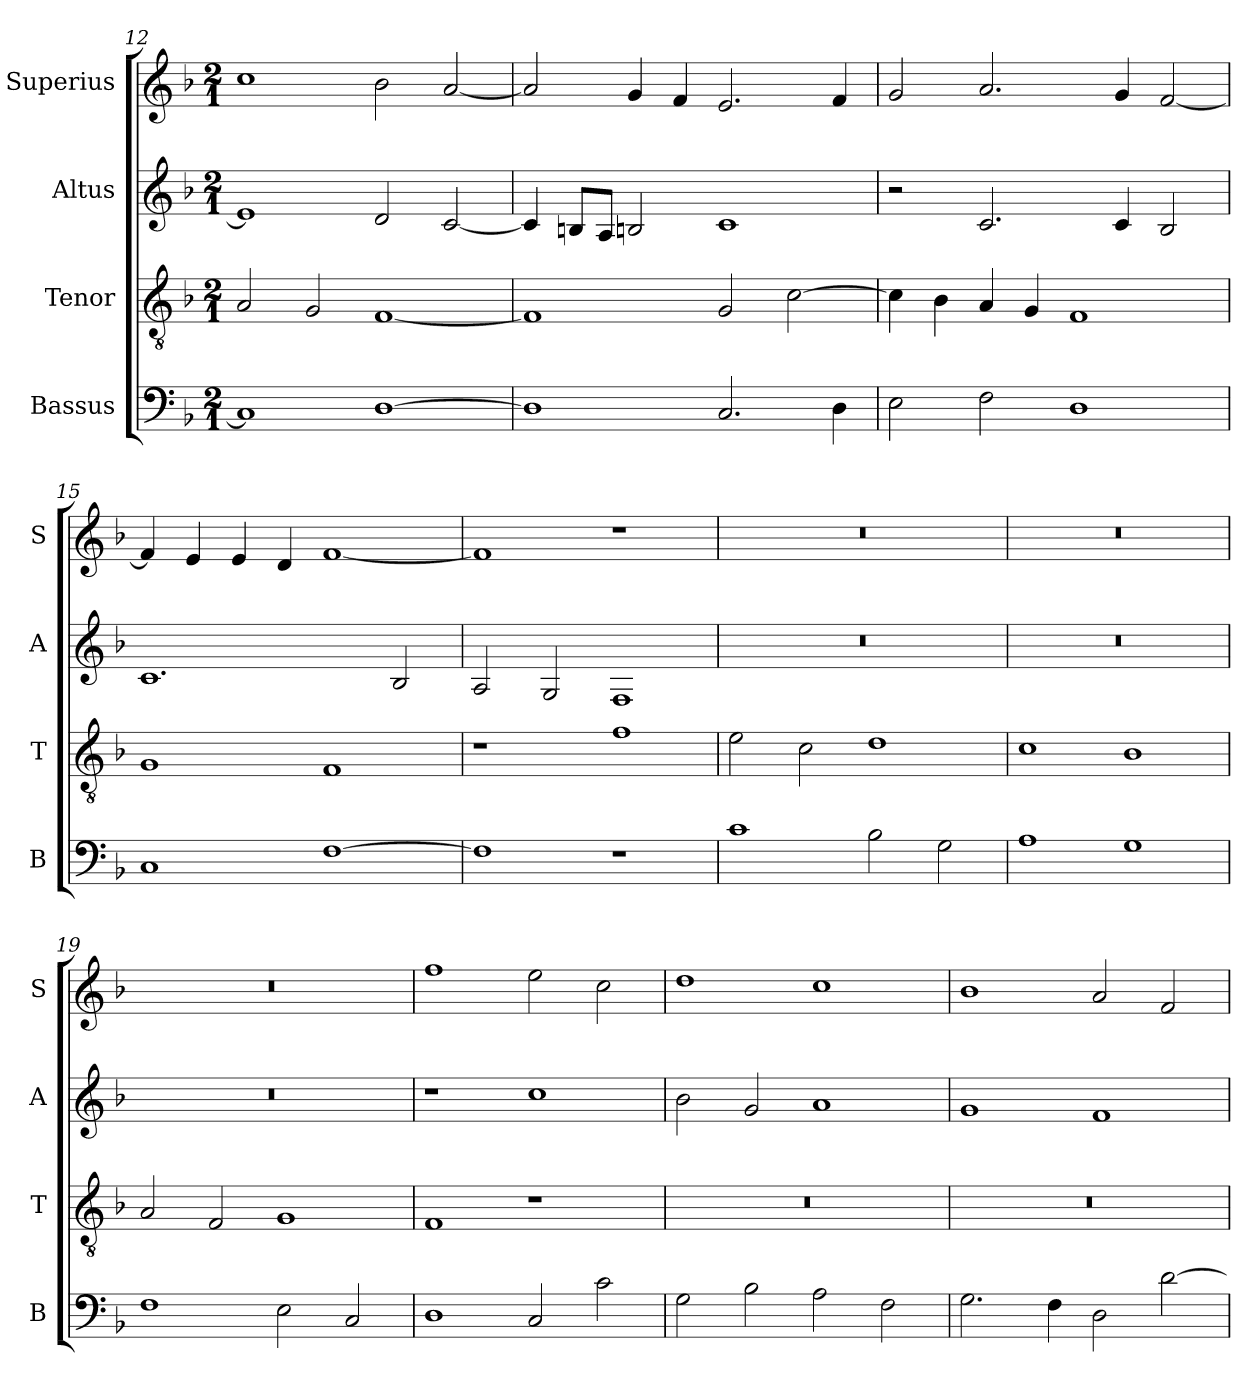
**kern	**kern	**kern	**kern
*part4	*part3	*part2	*part1
*staff4	*staff3	*staff2	*staff1
*I"Bassus	*I"Tenor	*I"Altus	*I"Superius
*I'B	*I'T	*I'A	*I'S
*clefF4	*clefGv2	*clefG2	*clefG2
*k[b-]	*k[b-]	*k[b-]	*k[b-]
*F:	*F:	*F:	*F:
*M2/1	*M2/1	*M2/1	*M2/1
=12	=12	=12	=12
1C]	2A	1e]	1cc
.	2G	.	.
[1D	[1F	2d	2b-
.	.	[2c	[2a
=13	=13	=13	=13
1D]	1F]	4c]	2a]
.	.	8BnL	.
.	.	8AJ	.
.	.	2Bn	4g
.	.	.	4f
2.C	2G	1c	2.e
.	[2c	.	.
4D	.	.	4f
=14	=14	=14	=14
2E	4c]	2r	2g
.	4B-	.	.
2F	4A	2.c	2.a
.	4G	.	.
1D	1F	.	.
.	.	4c	4g
.	.	2B-	[2f
=15	=15	=15	=15
1C	1G	1.c	4f]
.	.	.	4e
.	.	.	4e
.	.	.	4d
[1F	1F	.	[1f
.	.	2B-	.
=16	=16	=16	=16
1F]	1r	2A	1f]
.	.	2G	.
1r	1f	1F	1r
=17	=17	=17	=17
1c	2e	0r	0r
.	2c	.	.
2B-	1d	.	.
2G	.	.	.
=18	=18	=18	=18
1A	1c	0r	0r
1G	1B-	.	.
=19	=19	=19	=19
1F	2A	0r	0r
.	2F	.	.
2E	1G	.	.
2C	.	.	.
=20	=20	=20	=20
1D	1F	1r	1ff
2C	1r	1cc	2ee
2c	.	.	2cc
=21	=21	=21	=21
2G	0r	2b-	1dd
2B-	.	2g	.
2A	.	1a	1cc
2F	.	.	.
=22	=22	=22	=22
2.G	0r	1g	1b-
4F	.	.	.
2D	.	1f	2a
[2d	.	.	2f
=	=	=	=
*-	*-	*-	*-
